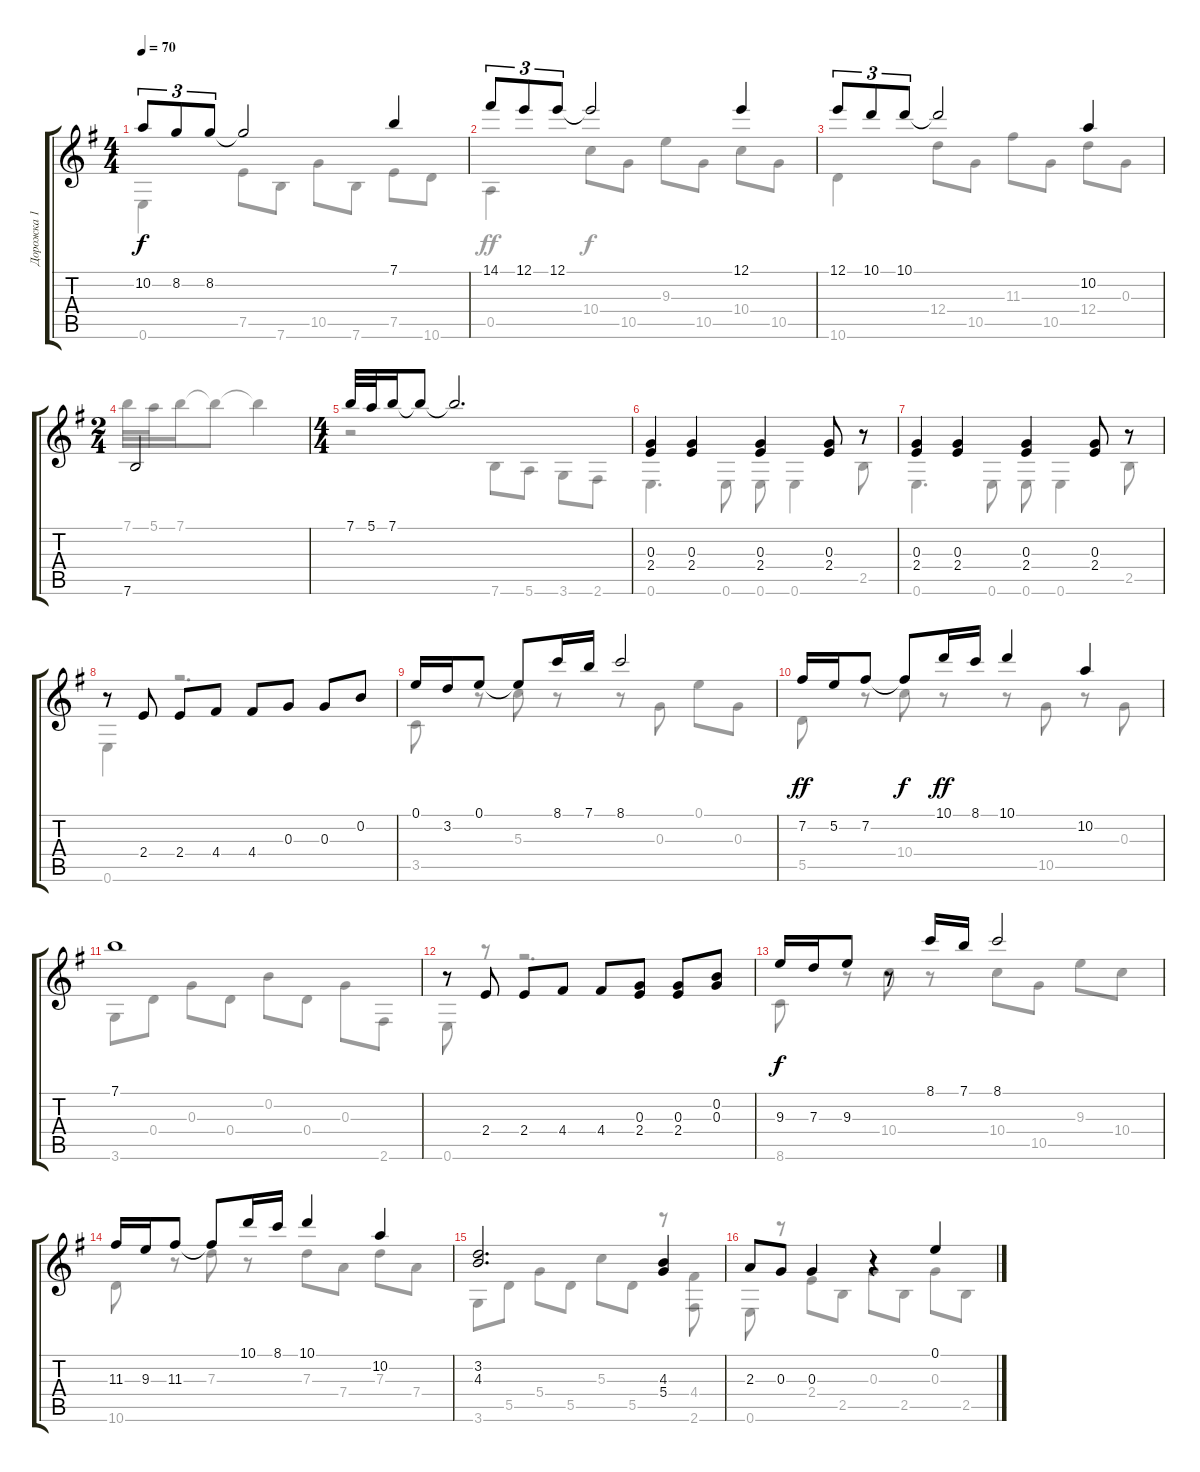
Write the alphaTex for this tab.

\track ("Дорожка 1" "Дорожка 1") {instrument acousticguitarnylon}
\staff {score tabs}
\tuning (E4 B3 G3 D3 A2 E2) {hide}
\voice
\ts (4 4)
\tempo 70
\clef g2
\ks eminor
10.2.8{tu (3 2) dy f} 8.2.8{tu (3 2)} 8.2.8{tu (3 2)} 8.2{t}.2 7.1.4 |
14.1.8{tu (3 2)} 12.1.8{tu (3 2)} 12.1.8{tu (3 2)} 12.1{t}.2 12.1.4 |
12.1.8{tu (3 2)} 10.1.8{tu (3 2)} 10.1.8{tu (3 2)} 10.1{t}.2 10.2.4 |
\ts (2 4)
7.6.2 |
\ts (4 4)
7.1.32 5.1.32 7.1.16 7.1{t}.8 7.1{t}.2{d} |
(0.3 2.4).4 (0.3 2.4).4 (0.3 2.4).4 (0.3 2.4).8 r.8 |
(0.3 2.4).4 (0.3 2.4).4 (0.3 2.4).4 (0.3 2.4).8 r.8 |
r.8 2.4.8 2.4.8 4.4.8 4.4.8 0.3.8 0.3.8 0.2.8 |
0.1.16 3.2.16 0.1.8 0.1{t}.8 8.1.16 7.1.16 8.1.2 |
7.2.16{dy ff} 5.2.16 7.2.8 7.2{t}.8{dy f} 10.1.16{dy ff} 8.1.16 10.1.4 10.2.4 |
7.1.1 |
r.8 2.4.8 2.4.8 4.4.8 4.4.8 (0.3 2.4).8 (0.3 2.4).8 (0.2 0.3).8 |
9.3.16{dy f} 7.3.16 9.3.8 r.8 8.1.16 7.1.16 8.1.2 |
11.3.16 9.3.16 11.3.8 11.3{t}.8 10.1.16 8.1.16 10.1.4 10.2.4 |
(3.2 4.3).2{d} (4.3 5.4).4 |
2.3.8 0.3.8 0.3.4 r.4 0.1.4
\voice
\clef g2
\ottava regular
\simile none
\ks eminor
0.6.4{dy f} 7.5.8 7.6.8 10.5.8 7.6.8 7.5.8 10.6.8 |
0.5.4{dy ff} 10.4.8{dy f} 10.5.8 9.3.8 10.5.8 10.4.8 10.5.8 |
10.6.4 12.4.8 10.5.8 11.3.8 10.5.8 12.4.8 0.3.8 |
7.1.32 5.1.32 7.1.16 7.1{t}.8 7.1{t}.4 |
r.2 7.6.8 5.6.8 3.6.8 2.6.8 |
0.6.4{d} 0.6.8 0.6.8 0.6.4 2.5.8 |
0.6.4{d} 0.6.8 0.6.8 0.6.4 2.5.8 |
0.6.4 r.2{d} |
3.5.8 r.8 5.3.8 r.8 r.8 0.3.8 0.1.8 0.3.8 |
5.5.8{dy ff} r.8 10.4.8 r.8 r.8 10.5.8 r.8 0.3.8 |
3.6.8 0.4.8 0.3.8 0.4.8 0.2.8 0.4.8 0.3.8 2.6.8 |
0.6.8 r.8 r.2{d} |
8.6.8{dy f} r.8 10.4.8 r.8 10.4.8 10.5.8 9.3.8 10.4.8 |
10.6.8 r.8 7.3.8 r.8 7.3.8 7.4.8 7.3.8 7.4.8 |
3.6.8 5.5.8 5.4.8 5.5.8 5.3.8 5.5.8 r.8 (4.4 2.6).8 |
0.6.8 r.8 2.4.8 2.5.8 0.3.8 2.5.8 0.3.8 2.5.8
